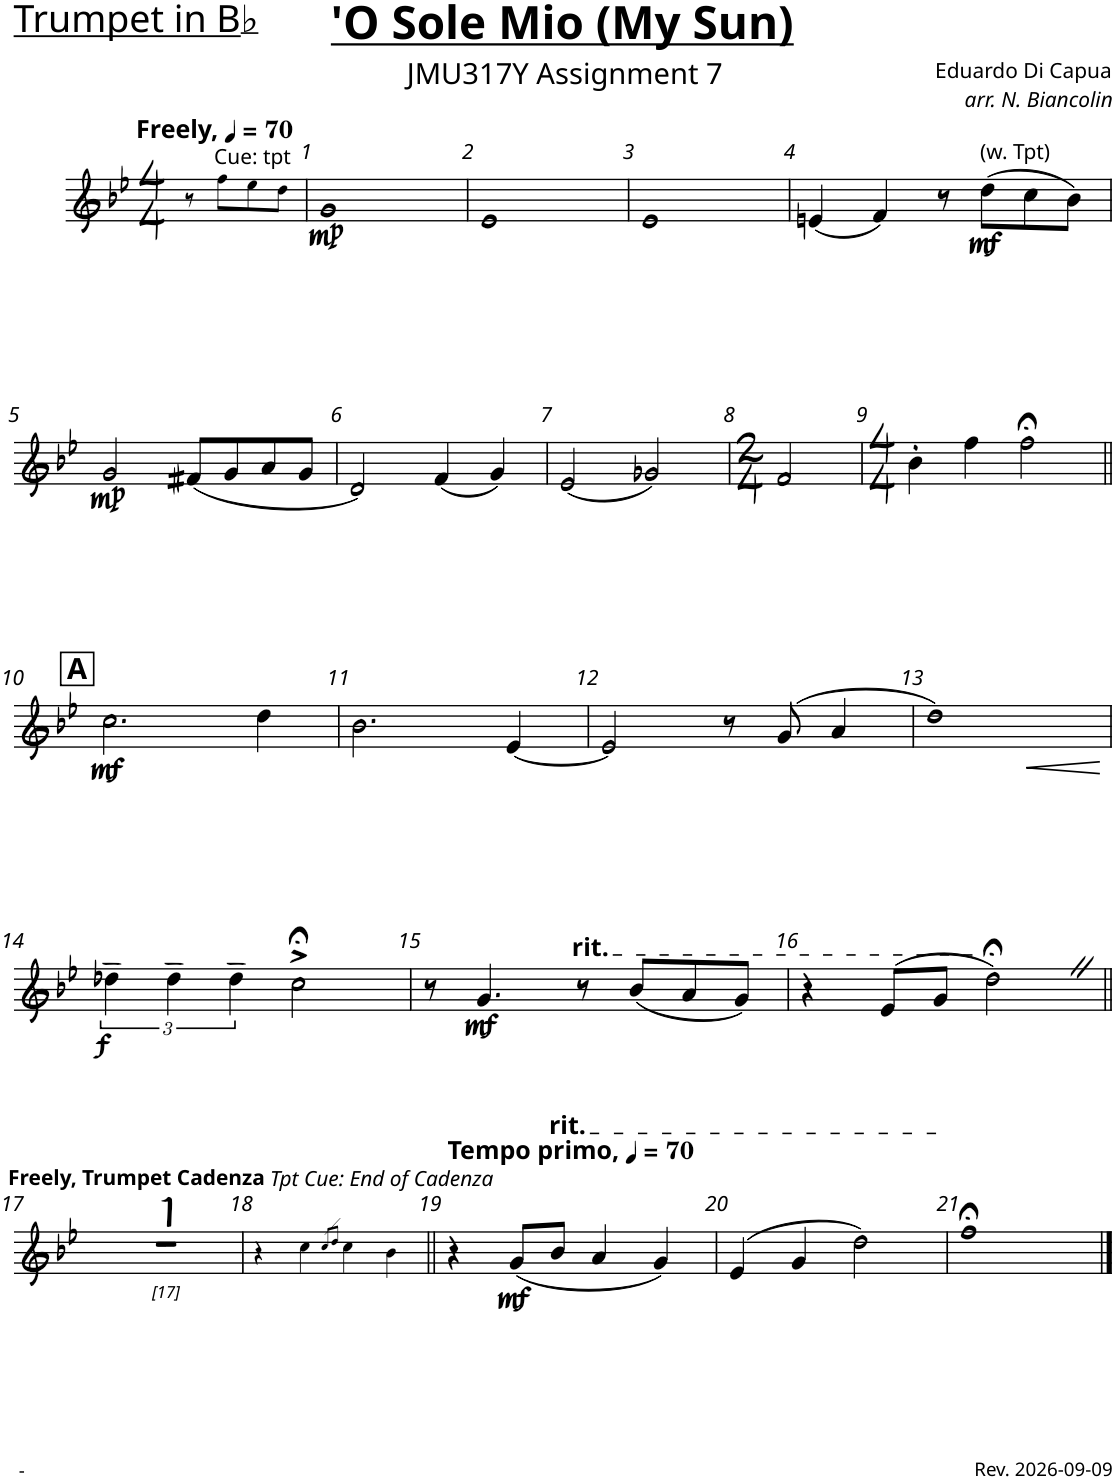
**kern	**dynam
*part1	*part1
*staff1	*staff1
*I"Trumpet	*
*I'Tpt.	*
*clefG2	*
*Trd1c2	*
*k[b-e-]	*
*M4/4	*
*MM70	*
=	=
!LO:TX:a:B:t=Freely,	!
8r	.
!LO:TX:a:t=Cue&colon; tpt	!
8ff\L	.
8ee-\	.
8dd\J	.
=1	=1
!	!LO:DY:b
1g	mp
=2	=2
1e-	.
=3	=3
1e-	.
=4	=4
(4en/	.
4f/)	.
8r	.
!LO:TX:a:t=(w. Tpt)	!
!	!LO:DY:b
(8dd\L	mf
8cc\	.
8b-\J)	.
!!LO:LB:g=z
=5	=5
!	!LO:DY:b
2g/	mp
(8f#X/L	.
8g/	.
8a/	.
8g/J	.
=6	=6
2d/)	.
(4f/	.
4g/)	.
=7	=7
(2e-/	.
2g-X/)	.
=8	=8
*M2/4	*
2f/	.
=9	=9
*M4/4	*
4b-'\	.
4ff\	.
2ff;<\	.
!!LO:LB:g=z
!!LO:REH:place=s1:a:B:cj:fs=14:t=A
=10||	=10||
!	!LO:DY:b
2.cc\	mf
4dd\	.
=11	=11
2.b-\	.
[4e-/	.
=12	=12
2e-/]	.
8r	.
(8g/	.
4a/	.
=13	=13
1dd)	.
!!LO:LB:g=z
=14	=14
!	!LO:DY:b
6dd-X~\	f
6dd-~\	.
6dd-~\	.
2cc;<^\	.
=15	=15
8r	.
!	!LO:DY:b
4.g/	mf
!LO:TX:a:t=rit.	!
8r	.
(8b-/L	.
8a/	.
8g/J)	.
=16	=16
4r	.
(8e-/L	.
8g/J	.
2dd;<Z\)	.
!!LO:LB:g=z
=17||	=17||
!LO:TX:a:B:t=Freely, Trumpet Cadenza	!
1r	.
=18	=18
4r	.
!LO:TX:a:i:t=Tpt Cue&colon; End of Cadenza	!
4cc\	.
8qcc/L	.
8qdd/J	.
4cc\	.
4b-\	.
=19||	=19||
*MM70	*
!LO:TX:a:B:t=Tempo primo,	!
4r	.
!	!LO:DY:b
(8g/L	mf
!LO:TX:a:t=rit.	!
8b-/J	.
4a/	.
4g/)	.
=20	=20
(4e-/	.
4g/	.
2dd\)	.
=21	=21
1ff;<	.
==	==
*-	*-
